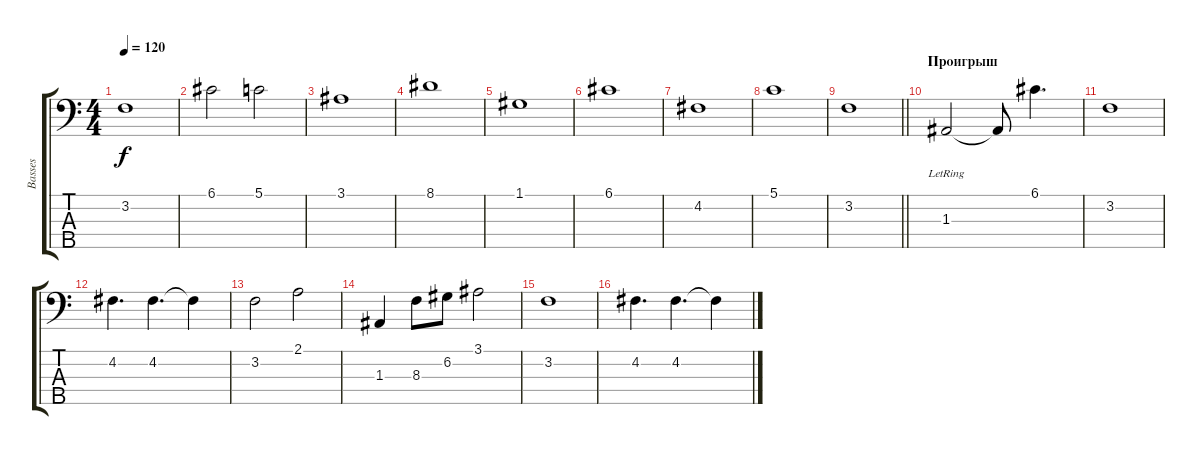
\track ("Basses" "Basses") {instrument fretlessbass}
\staff {score tabs}
\tuning (G2 D2 A1 E1 B0) {hide}
\ts (4 4)
\tempo 120
\clef f4
\ks c
3.2.1{dy f} |
6.1.2 5.1.2 |
3.1.1 |
8.1.1 |
1.1.1 |
6.1.1 |
4.2.1 |
5.1.1 |
\barLineRight lightlight
3.2.1 |
\section ("" "Проигрыш")
1.3{lr}.2 1.3{t}.8 6.1.4{d} |
3.2.1 |
4.2.4{d} 4.2.4{d} 4.2{t}.4 |
3.2.2 2.1.2 |
1.3.4 8.3.8 6.2.8 3.1.2 |
3.2.1 |
4.2.4{d} 4.2.4{d} 4.2{t}.4
